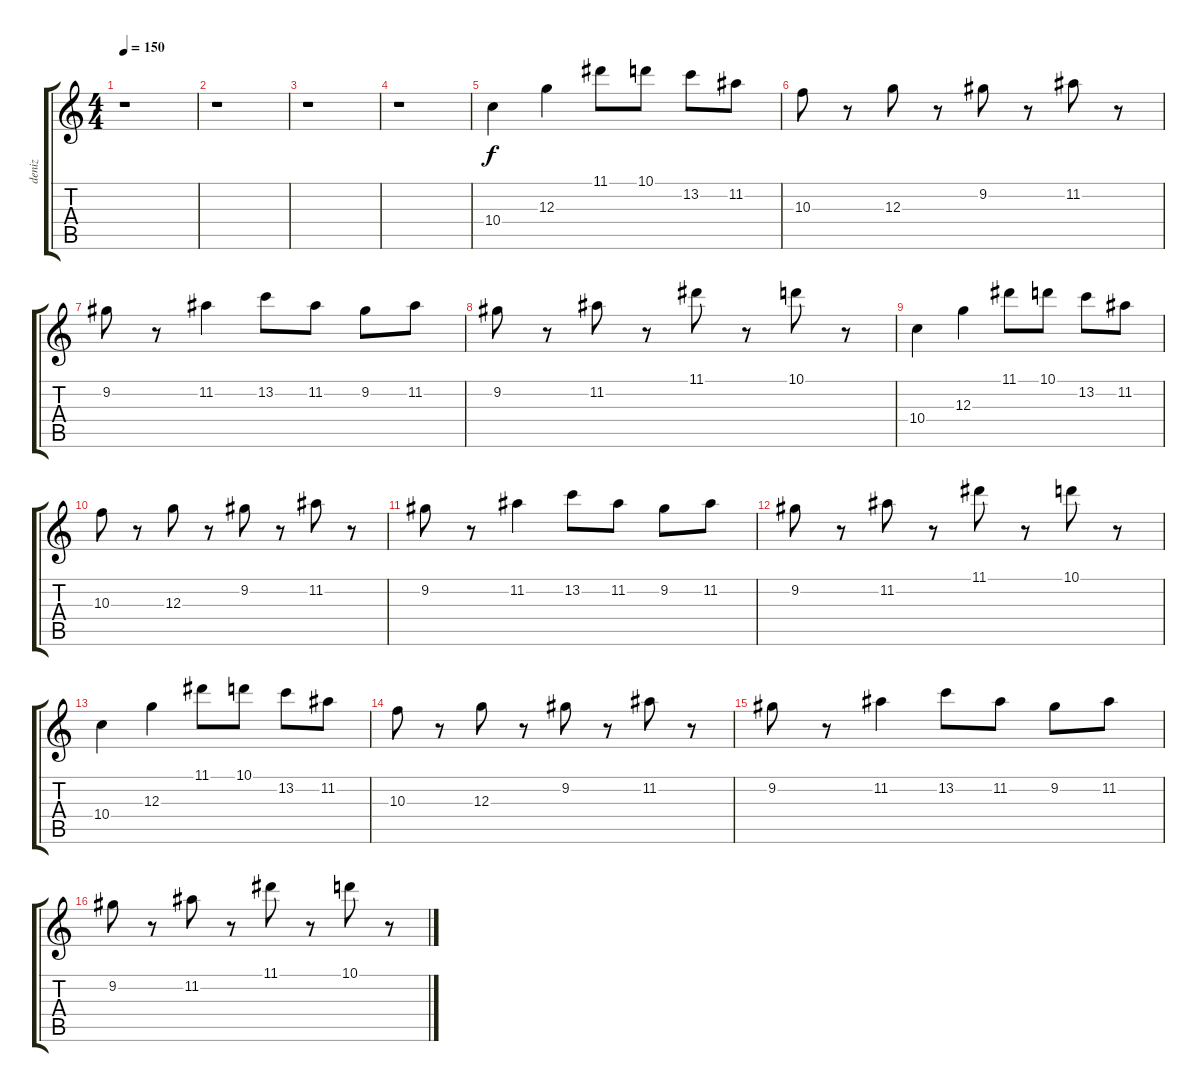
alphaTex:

\track ("deniz" "deniz") {instrument distortionguitar}
\staff {score tabs}
\tuning (E4 B3 G3 D3 A2 D2) {hide}
\ts (4 4)
\tempo 150
\clef g2
\ks c
r.1{dy f} |
r.1 |
r.1 |
r.1 |
10.4.4{volume 16 instrument electricguitarmuted} 12.3.4 11.1.8 10.1.8 13.2.8 11.2.8 |
10.3.8 r.8 12.3.8 r.8 9.2.8 r.8 11.2.8 r.8 |
9.2.8 r.8 11.2.4 13.2.8 11.2.8 9.2.8 11.2.8 |
9.2.8 r.8 11.2.8 r.8 11.1.8 r.8 10.1.8 r.8 |
10.4.4{volume 16 instrument electricguitarmuted} 12.3.4 11.1.8 10.1.8 13.2.8 11.2.8 |
10.3.8 r.8 12.3.8 r.8 9.2.8 r.8 11.2.8 r.8 |
9.2.8 r.8 11.2.4 13.2.8 11.2.8 9.2.8 11.2.8 |
9.2.8 r.8 11.2.8 r.8 11.1.8 r.8 10.1.8 r.8 |
10.4.4 12.3.4 11.1.8 10.1.8 13.2.8 11.2.8 |
10.3.8 r.8 12.3.8 r.8 9.2.8 r.8 11.2.8 r.8 |
9.2.8 r.8 11.2.4 13.2.8 11.2.8 9.2.8 11.2.8 |
9.2.8 r.8 11.2.8 r.8 11.1.8 r.8 10.1.8 r.8
